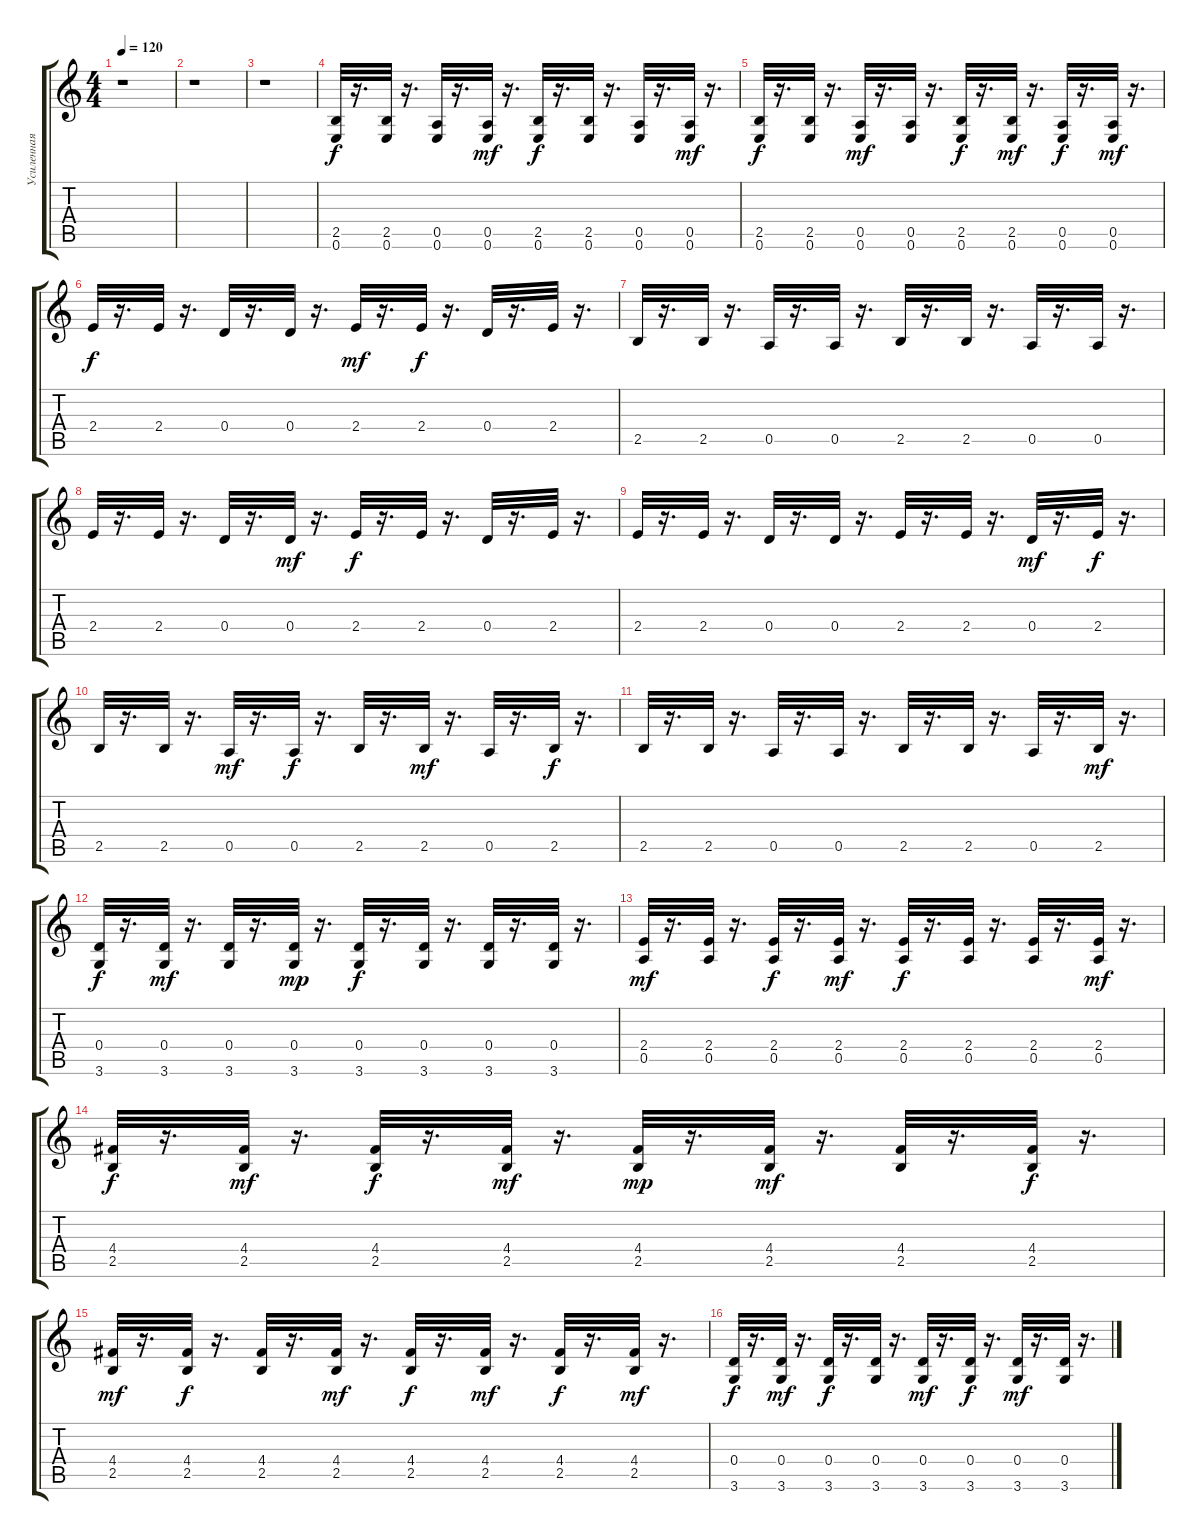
\track ("Усиленная Гитара" "Усиленная ") {instrument overdrivenguitar}
\staff {score tabs}
\tuning (E4 B3 G3 D3 A2 E2) {hide}
\ts (4 4)
\tempo 120
\clef g2
\ks c
r.1{dy f} |
r.1 |
r.1 |
(2.5 0.6).32 r.16{d} (2.5 0.6).32 r.16{d} (0.5 0.6).32 r.16{d} (0.5 0.6).32{dy mf} r.16{d} (2.5 0.6).32{dy f} r.16{d} (2.5 0.6).32 r.16{d} (0.5 0.6).32 r.16{d} (0.5 0.6).32{dy mf} r.16{d} |
(2.5 0.6).32{dy f} r.16{d} (2.5 0.6).32 r.16{d} (0.5 0.6).32{dy mf} r.16{d} (0.5 0.6).32 r.16{d} (2.5 0.6).32{dy f} r.16{d} (2.5 0.6).32{dy mf} r.16{d} (0.5 0.6).32{dy f} r.16{d} (0.5 0.6).32{dy mf} r.16{d} |
2.4.32{dy f} r.16{d} 2.4.32 r.16{d} 0.4.32 r.16{d} 0.4.32 r.16{d} 2.4.32{dy mf} r.16{d} 2.4.32{dy f} r.16{d} 0.4.32 r.16{d} 2.4.32 r.16{d} |
2.5.32 r.16{d} 2.5.32 r.16{d} 0.5.32 r.16{d} 0.5.32 r.16{d} 2.5.32 r.16{d} 2.5.32 r.16{d} 0.5.32 r.16{d} 0.5.32 r.16{d} |
2.4.32 r.16{d} 2.4.32 r.16{d} 0.4.32 r.16{d} 0.4.32{dy mf} r.16{d} 2.4.32{dy f} r.16{d} 2.4.32 r.16{d} 0.4.32 r.16{d} 2.4.32 r.16{d} |
2.4.32 r.16{d} 2.4.32 r.16{d} 0.4.32 r.16{d} 0.4.32 r.16{d} 2.4.32 r.16{d} 2.4.32 r.16{d} 0.4.32{dy mf} r.16{d} 2.4.32{dy f} r.16{d} |
2.5.32 r.16{d} 2.5.32 r.16{d} 0.5.32{dy mf} r.16{d} 0.5.32{dy f} r.16{d} 2.5.32 r.16{d} 2.5.32{dy mf} r.16{d} 0.5.32 r.16{d} 2.5.32{dy f} r.16{d} |
2.5.32 r.16{d} 2.5.32 r.16{d} 0.5.32 r.16{d} 0.5.32 r.16{d} 2.5.32 r.16{d} 2.5.32 r.16{d} 0.5.32 r.16{d} 2.5.32{dy mf} r.16{d} |
(0.4 3.6).32{dy f} r.16{d} (0.4 3.6).32{dy mf} r.16{d} (0.4 3.6).32 r.16{d} (0.4 3.6).32{dy mp} r.16{d} (0.4 3.6).32{dy f} r.16{d} (0.4 3.6).32 r.16{d} (0.4 3.6).32 r.16{d} (0.4 3.6).32 r.16{d} |
(2.4 0.5).32{dy mf} r.16{d} (2.4 0.5).32 r.16{d} (2.4 0.5).32{dy f} r.16{d} (2.4 0.5).32{dy mf} r.16{d} (2.4 0.5).32{dy f} r.16{d} (2.4 0.5).32 r.16{d} (2.4 0.5).32 r.16{d} (2.4 0.5).32{dy mf} r.16{d} |
(4.4 2.5).32{dy f} r.16{d} (4.4 2.5).32{dy mf} r.16{d} (4.4 2.5).32{dy f} r.16{d} (4.4 2.5).32{dy mf} r.16{d} (4.4 2.5).32{dy mp} r.16{d} (4.4 2.5).32{dy mf} r.16{d} (4.4 2.5).32 r.16{d} (4.4 2.5).32{dy f} r.16{d} |
(4.4 2.5).32{dy mf} r.16{d} (4.4 2.5).32{dy f} r.16{d} (4.4 2.5).32 r.16{d} (4.4 2.5).32{dy mf} r.16{d} (4.4 2.5).32{dy f} r.16{d} (4.4 2.5).32{dy mf} r.16{d} (4.4 2.5).32{dy f} r.16{d} (4.4 2.5).32{dy mf} r.16{d} |
(0.4 3.6).32{dy f} r.16{d} (0.4 3.6).32{dy mf} r.16{d} (0.4 3.6).32{dy f} r.16{d} (0.4 3.6).32 r.16{d} (0.4 3.6).32{dy mf} r.16{d} (0.4 3.6).32{dy f} r.16{d} (0.4 3.6).32{dy mf} r.16{d} (0.4 3.6).32 r.16{d}
